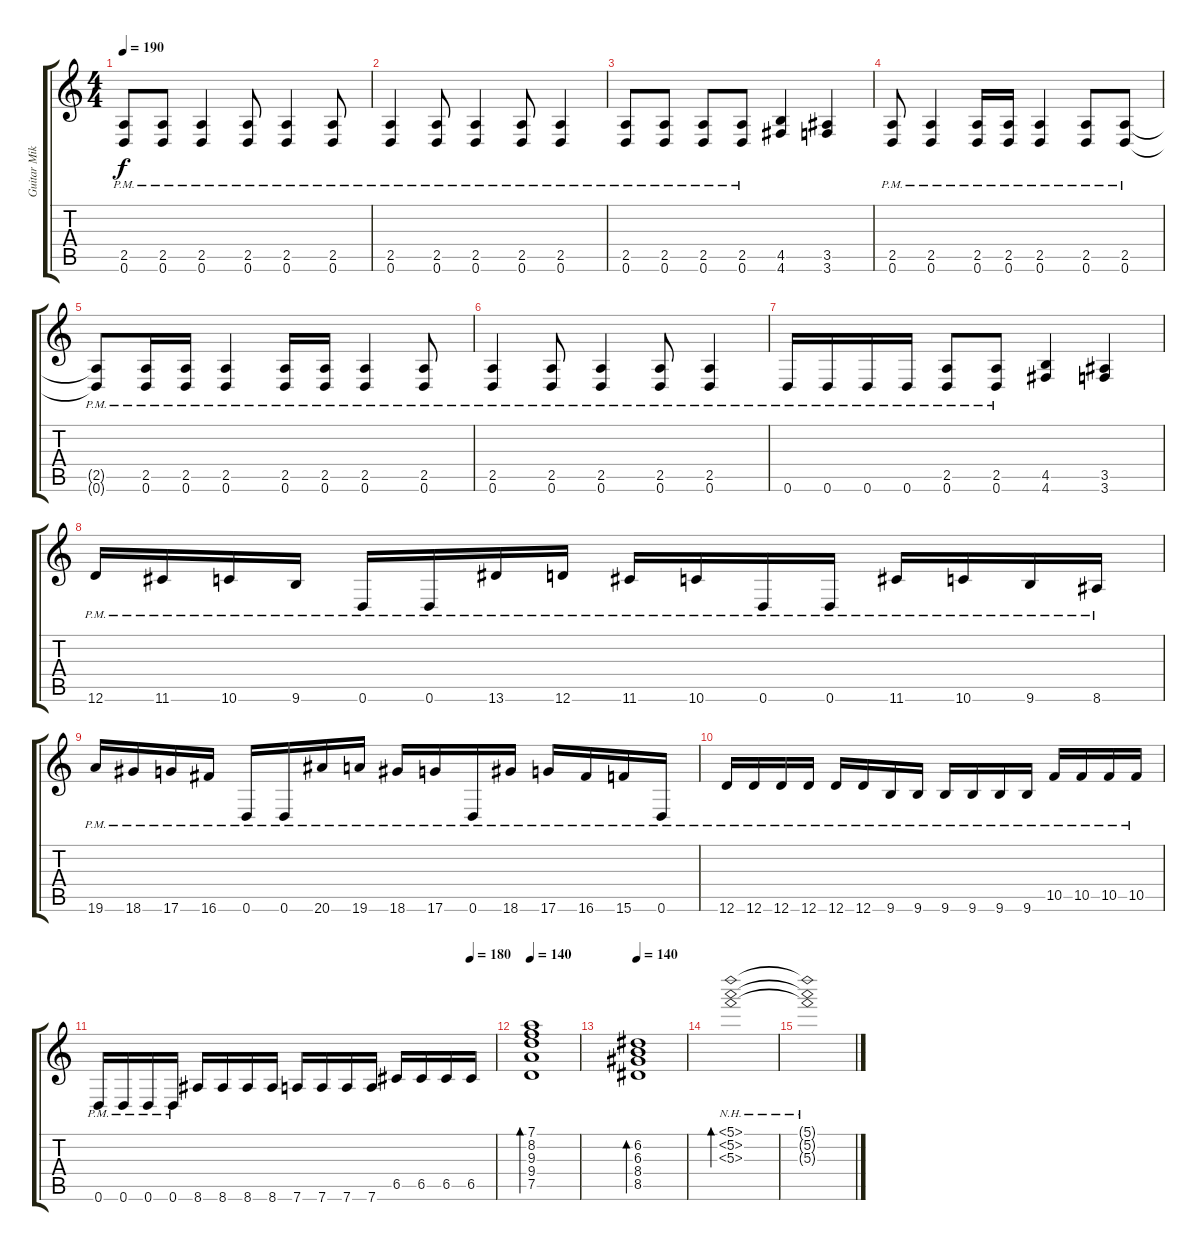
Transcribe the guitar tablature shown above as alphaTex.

\track ("Guitar Mika" "Guitar Mik") {instrument overdrivenguitar}
\staff {score tabs}
\tuning (D4 A3 F3 C3 G2 D2) {hide}
\ts (4 4)
\tempo 190
\clef g2
\ks c
(2.5{pm t} 0.6{pm t}).8{dy f} (2.5{pm} 0.6{pm}).8 (2.5{pm} 0.6{pm}).4 (2.5{pm} 0.6{pm}).8 (2.5{pm} 0.6{pm}).4 (2.5{pm} 0.6{pm}).8 |
(2.5{pm} 0.6{pm}).4 (2.5{pm} 0.6{pm}).8 (2.5{pm} 0.6{pm}).4 (2.5{pm} 0.6{pm}).8 (2.5{pm} 0.6{pm}).4 |
(2.5{pm} 0.6{pm}).8 (2.5{pm} 0.6{pm}).8 (2.5{pm} 0.6{pm}).8 (2.5{pm} 0.6{pm}).8 (4.5 4.6).4 (3.5 3.6).4 |
(2.5{pm} 0.6{pm}).8 (2.5{pm} 0.6{pm}).4 (2.5{pm} 0.6{pm}).16 (2.5{pm} 0.6{pm}).16 (2.5{pm} 0.6{pm}).4 (2.5{pm} 0.6{pm}).8 (2.5{pm} 0.6{pm}).8 |
(2.5{pm t} 0.6{pm t}).8 (2.5{pm} 0.6{pm}).16 (2.5{pm} 0.6{pm}).16 (2.5{pm} 0.6{pm}).4 (2.5{pm} 0.6{pm}).16 (2.5{pm} 0.6{pm}).16 (2.5{pm} 0.6{pm}).4 (2.5{pm} 0.6{pm}).8 |
(2.5{pm} 0.6{pm}).4 (2.5{pm} 0.6{pm}).8 (2.5{pm} 0.6{pm}).4 (2.5{pm} 0.6{pm}).8 (2.5{pm} 0.6{pm}).4 |
0.6{pm}.16 0.6{pm}.16 0.6{pm}.16 0.6{pm}.16 (2.5{pm} 0.6{pm}).8 (2.5{pm} 0.6{pm}).8 (4.5 4.6).4 (3.5 3.6).4 |
12.6{pm}.16 11.6{pm}.16 10.6{pm}.16 9.6{pm}.16 0.6{pm}.16 0.6{pm}.16 13.6{pm}.16 12.6{pm}.16 11.6{pm}.16 10.6{pm}.16 0.6{pm}.16 0.6{pm}.16 11.6{pm}.16 10.6{pm}.16 9.6{pm}.16 8.6{pm}.16 |
19.6{pm}.16 18.6{pm}.16 17.6{pm}.16 16.6{pm}.16 0.6{pm}.16 0.6{pm}.16 20.6{pm}.16 19.6{pm}.16 18.6{pm}.16 17.6{pm}.16 0.6{pm}.16 18.6{pm}.16 17.6{pm}.16 16.6{pm}.16 15.6{pm}.16 0.6{pm}.16 |
12.6{pm}.16 12.6{pm}.16 12.6{pm}.16 12.6{pm}.16 12.6{pm}.16 12.6{pm}.16 9.6{pm}.16 9.6{pm}.16 9.6{pm}.16 9.6{pm}.16 9.6{pm}.16 9.6{pm}.16 10.5{pm}.16 10.5{pm}.16 10.5{pm}.16 10.5{pm}.16 |
\tempo (180 0.9375)
0.6{pm}.16 0.6{pm}.16 0.6{pm}.16 0.6{pm}.16 8.6.16 8.6.16 8.6.16 8.6.16 7.6.16 7.6.16 7.6.16 7.6.16 6.5.16 6.5.16 6.5.16 6.5.16 |
\tempo 140
(7.1 8.2 9.3 9.4 7.5).1{bd 240} |
\tempo 140
(6.2 6.3 8.4 8.5).1{bd 60} |
(5.1{nh} 5.2{nh} 5.3{nh}).1{bd 240} |
(5.1{nh t} 5.2{nh t} 5.3{nh t}).1
